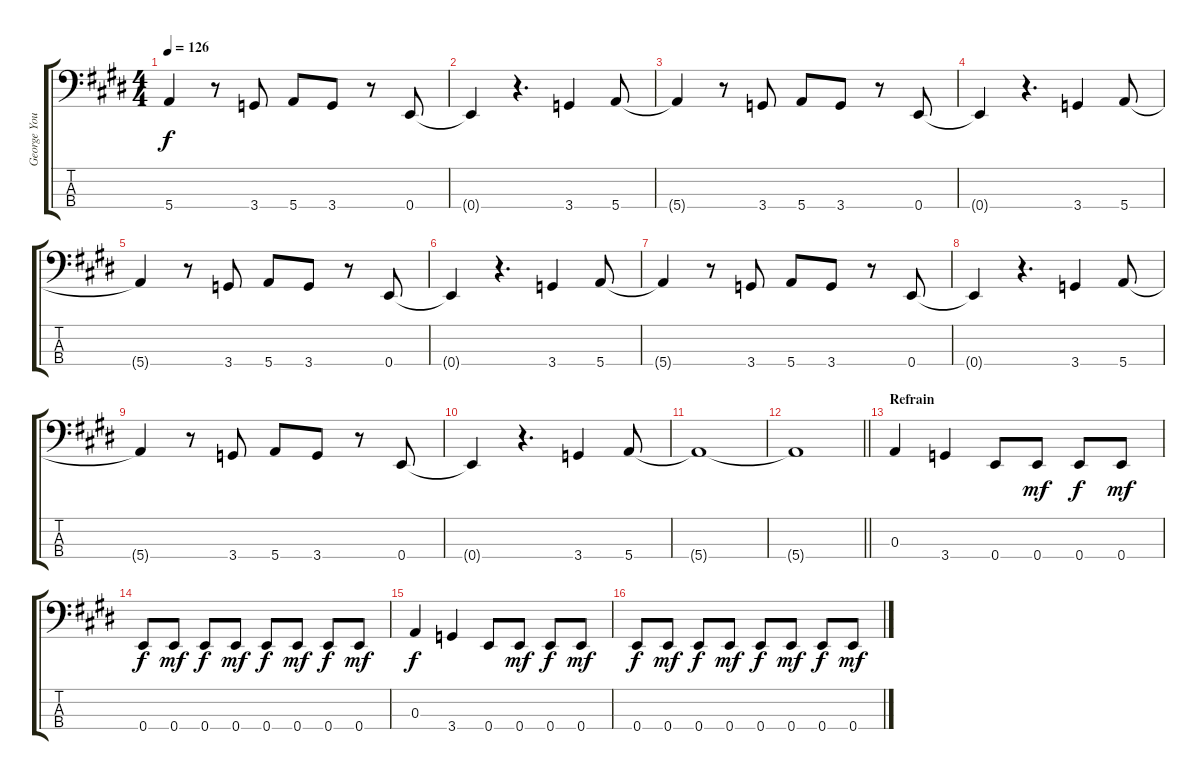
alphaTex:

\track ("George Young" "George You") {instrument electricbassfinger}
\staff {score tabs}
\tuning (G2 D2 A1 E1) {hide}
\ts (4 4)
\tempo 126
\clef f4
\ks e
5.4{t}.4{dy f} r.8 3.4.8 5.4.8 3.4.8 r.8 0.4.8 |
0.4{t}.4 r.4{d} 3.4.4 5.4.8 |
5.4{t}.4 r.8 3.4.8 5.4.8 3.4.8 r.8 0.4.8 |
0.4{t}.4 r.4{d} 3.4.4 5.4.8 |
5.4{t}.4 r.8 3.4.8 5.4.8 3.4.8 r.8 0.4.8 |
0.4{t}.4 r.4{d} 3.4.4 5.4.8 |
5.4{t}.4 r.8 3.4.8 5.4.8 3.4.8 r.8 0.4.8 |
0.4{t}.4 r.4{d} 3.4.4 5.4.8 |
5.4{t}.4 r.8 3.4.8 5.4.8 3.4.8 r.8 0.4.8 |
0.4{t}.4 r.4{d} 3.4.4 5.4.8 |
5.4{t}.1 |
\barLineRight lightlight
5.4{t}.1 |
\section ("" "Refrain")
0.3.4 3.4.4 0.4.8 0.4.8{dy mf} 0.4.8{dy f} 0.4.8{dy mf} |
0.4.8{dy f} 0.4.8{dy mf} 0.4.8{dy f} 0.4.8{dy mf} 0.4.8{dy f} 0.4.8{dy mf} 0.4.8{dy f} 0.4.8{dy mf} |
0.3.4{dy f} 3.4.4 0.4.8 0.4.8{dy mf} 0.4.8{dy f} 0.4.8{dy mf} |
0.4.8{dy f} 0.4.8{dy mf} 0.4.8{dy f} 0.4.8{dy mf} 0.4.8{dy f} 0.4.8{dy mf} 0.4.8{dy f} 0.4.8{dy mf}
